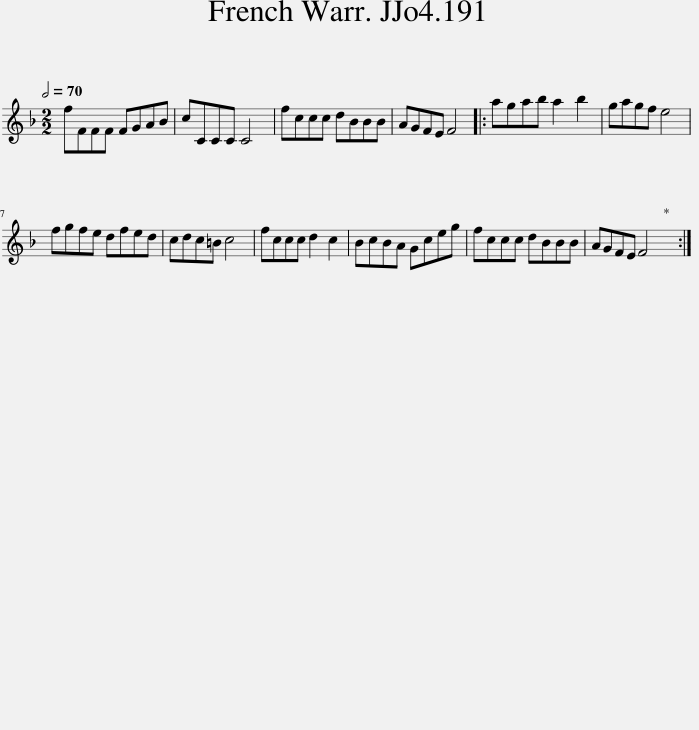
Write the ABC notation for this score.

X:1
L:1/8
Q:1/2=70
M:2/2
I:linebreak $
K:F
V:1 treble
V:1
 fFFF FGAB | cCCC C4 | fccc dBBB | AGFE F4 |: agab a2 b2 | %5
 gagf e4 |$ fgfe dfed | cdc=B c4 | fccc d2 c2 | BcBA Gceg | %10
 fccc dBBB | AGFE F4 :| %12
